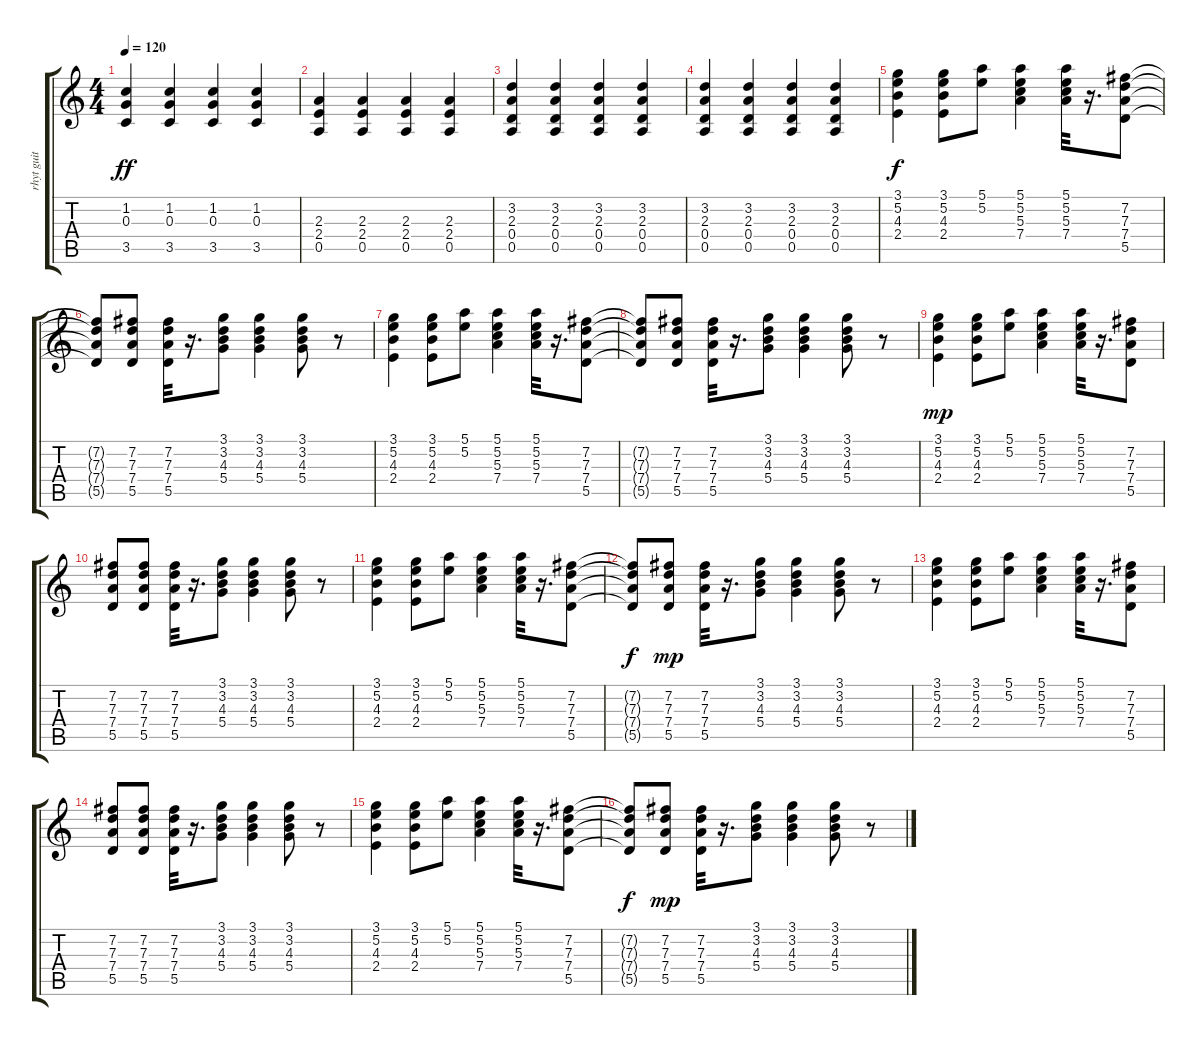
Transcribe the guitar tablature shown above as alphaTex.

\track ("rhyt guit" "rhyt guit") {instrument electricguitarclean}
\staff {score tabs}
\tuning (E4 B3 G3 D3 A2 E2) {hide}
\ts (4 4)
\tempo 120
\clef g2
\ks c
(1.2 0.3 3.5).4{dy ff} (1.2 0.3 3.5).4 (1.2 0.3 3.5).4 (1.2 0.3 3.5).4 |
(2.3 2.4 0.5).4 (2.3 2.4 0.5).4 (2.3 2.4 0.5).4 (2.3 2.4 0.5).4 |
(3.2 2.3 0.4 0.5).4 (3.2 2.3 0.4 0.5).4 (3.2 2.3 0.4 0.5).4 (3.2 2.3 0.4 0.5).4 |
(3.2 2.3 0.4 0.5).4 (3.2 2.3 0.4 0.5).4 (3.2 2.3 0.4 0.5).4 (3.2 2.3 0.4 0.5).4 |
(3.1 5.2 4.3 2.4).4{dy f instrument electricguitarclean} (3.1 5.2 4.3 2.4).8 (5.1 5.2).8 (5.1 5.2 5.3 7.4).4 (5.1 5.2 5.3 7.4).32 r.16{d} (7.2 7.3 7.4 5.5).8 |
(7.2{t} 7.3{t} 7.4{t} 5.5{t}).8 (7.2 7.3 7.4 5.5).8 (7.2 7.3 7.4 5.5).32 r.16{d} (3.1 3.2 4.3 5.4).8 (3.1 3.2 4.3 5.4).4 (3.1 3.2 4.3 5.4).8 r.8 |
(3.1 5.2 4.3 2.4).4 (3.1 5.2 4.3 2.4).8 (5.1 5.2).8 (5.1 5.2 5.3 7.4).4 (5.1 5.2 5.3 7.4).32 r.16{d} (7.2 7.3 7.4 5.5).8 |
(7.2{t} 7.3{t} 7.4{t} 5.5{t}).8 (7.2 7.3 7.4 5.5).8 (7.2 7.3 7.4 5.5).32 r.16{d} (3.1 3.2 4.3 5.4).8 (3.1 3.2 4.3 5.4).4 (3.1 3.2 4.3 5.4).8 r.8 |
(3.1 5.2 4.3 2.4).4{dy mp} (3.1 5.2 4.3 2.4).8 (5.1 5.2).8 (5.1 5.2 5.3 7.4).4 (5.1 5.2 5.3 7.4).32 r.16{d} (7.2 7.3 7.4 5.5).8 |
(7.2 7.3 7.4 5.5).8 (7.2 7.3 7.4 5.5).8 (7.2 7.3 7.4 5.5).32 r.16{d} (3.1 3.2 4.3 5.4).8 (3.1 3.2 4.3 5.4).4 (3.1 3.2 4.3 5.4).8 r.8 |
(3.1 5.2 4.3 2.4).4 (3.1 5.2 4.3 2.4).8 (5.1 5.2).8 (5.1 5.2 5.3 7.4).4 (5.1 5.2 5.3 7.4).32 r.16{d} (7.2 7.3 7.4 5.5).8 |
(7.2{t} 7.3{t} 7.4{t} 5.5{t}).8{dy f} (7.2 7.3 7.4 5.5).8{dy mp} (7.2 7.3 7.4 5.5).32 r.16{d} (3.1 3.2 4.3 5.4).8 (3.1 3.2 4.3 5.4).4 (3.1 3.2 4.3 5.4).8 r.8 |
(3.1 5.2 4.3 2.4).4 (3.1 5.2 4.3 2.4).8 (5.1 5.2).8 (5.1 5.2 5.3 7.4).4 (5.1 5.2 5.3 7.4).32 r.16{d} (7.2 7.3 7.4 5.5).8 |
(7.2 7.3 7.4 5.5).8 (7.2 7.3 7.4 5.5).8 (7.2 7.3 7.4 5.5).32 r.16{d} (3.1 3.2 4.3 5.4).8 (3.1 3.2 4.3 5.4).4 (3.1 3.2 4.3 5.4).8 r.8 |
(3.1 5.2 4.3 2.4).4 (3.1 5.2 4.3 2.4).8 (5.1 5.2).8 (5.1 5.2 5.3 7.4).4 (5.1 5.2 5.3 7.4).32 r.16{d} (7.2 7.3 7.4 5.5).8 |
(7.2{t} 7.3{t} 7.4{t} 5.5{t}).8{dy f} (7.2 7.3 7.4 5.5).8{dy mp} (7.2 7.3 7.4 5.5).32 r.16{d} (3.1 3.2 4.3 5.4).8 (3.1 3.2 4.3 5.4).4 (3.1 3.2 4.3 5.4).8 r.8
